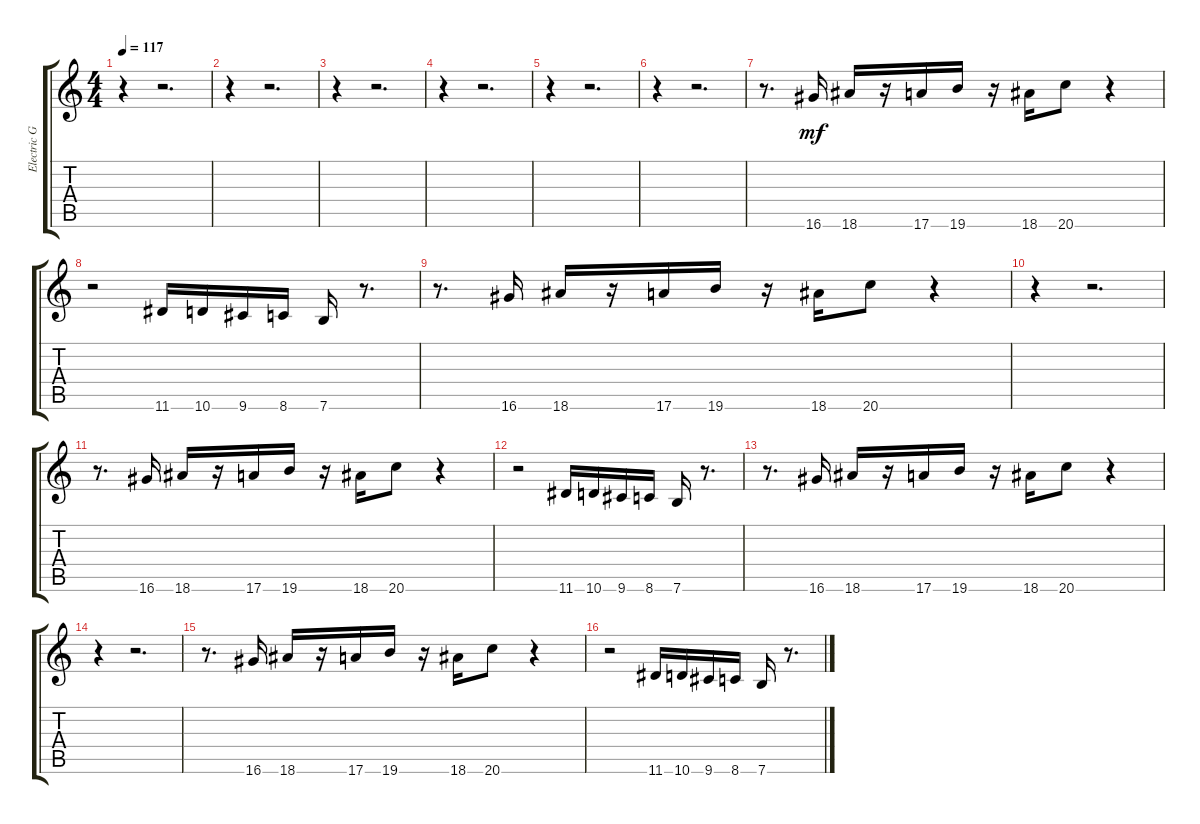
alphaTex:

\track ("Electric Guitar" "Electric G") {instrument electricguitarclean}
\staff {score tabs}
\tuning (E4 B3 G3 D3 A2 E2) {hide}
\ts (4 4)
\tempo 117
\clef g2
\ks c
r.4{dy mf} r.2{d} |
r.4 r.2{d} |
r.4 r.2{d} |
r.4 r.2{d} |
r.4 r.2{d} |
r.4 r.2{d} |
r.8{d} 16.6.16 18.6.16 r.16 17.6.16 19.6.16 r.16 18.6.16 20.6.8 r.4 |
r.2 11.6.16 10.6.16 9.6.16 8.6.16 7.6.16 r.8{d} |
r.8{d} 16.6.16 18.6.16 r.16 17.6.16 19.6.16 r.16 18.6.16 20.6.8 r.4 |
r.4 r.2{d} |
r.8{d} 16.6.16 18.6.16 r.16 17.6.16 19.6.16 r.16 18.6.16 20.6.8 r.4 |
r.2 11.6.16 10.6.16 9.6.16 8.6.16 7.6.16 r.8{d} |
r.8{d} 16.6.16 18.6.16 r.16 17.6.16 19.6.16 r.16 18.6.16 20.6.8 r.4 |
r.4 r.2{d} |
r.8{d} 16.6.16 18.6.16 r.16 17.6.16 19.6.16 r.16 18.6.16 20.6.8 r.4 |
r.2 11.6.16 10.6.16 9.6.16 8.6.16 7.6.16 r.8{d}
